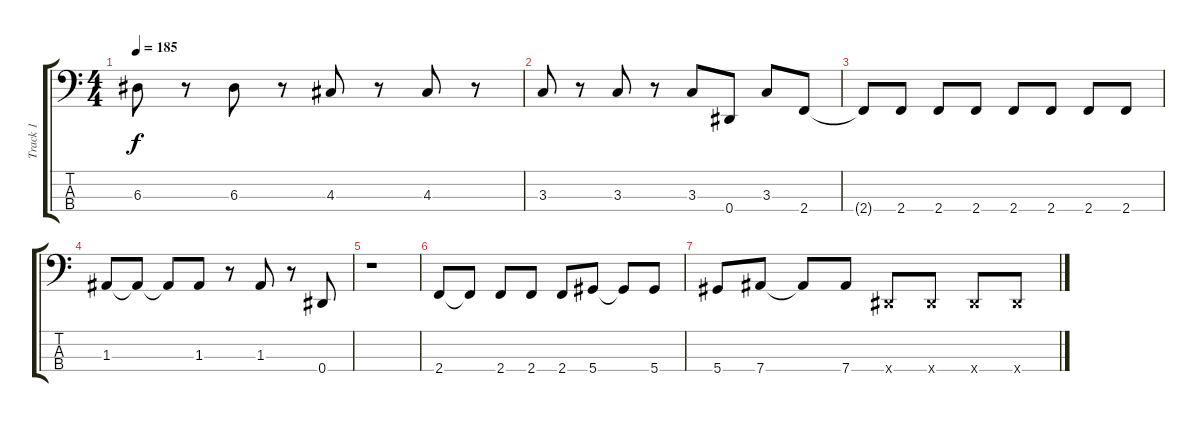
\track ("Track 1" "Track 1") {instrument electricbassfinger}
\staff {score tabs}
\tuning (G2 D2 A1 Eb1) {hide}
\ts (4 4)
\tempo 185
\clef f4
\ks c
6.3.8{dy f} r.8 6.3.8 r.8 4.3.8 r.8 4.3.8 r.8 |
3.3.8 r.8 3.3.8 r.8 3.3.8 0.4.8 3.3.8 2.4.8 |
2.4{t}.8 2.4.8 2.4.8 2.4.8 2.4.8 2.4.8 2.4.8 2.4.8 |
1.3.8 1.3{t}.8 1.3{t}.8 1.3.8 r.8 1.3.8 r.8 0.4.8 |
r.1 |
2.4.8 2.4{t}.8 2.4.8 2.4.8 2.4.8 5.4.8 5.4{t}.8 5.4.8 |
5.4.8 7.4.8 7.4{t}.8 7.4.8 0.4{x}.8 0.4{x}.8 0.4{x}.8 0.4{x}.8
